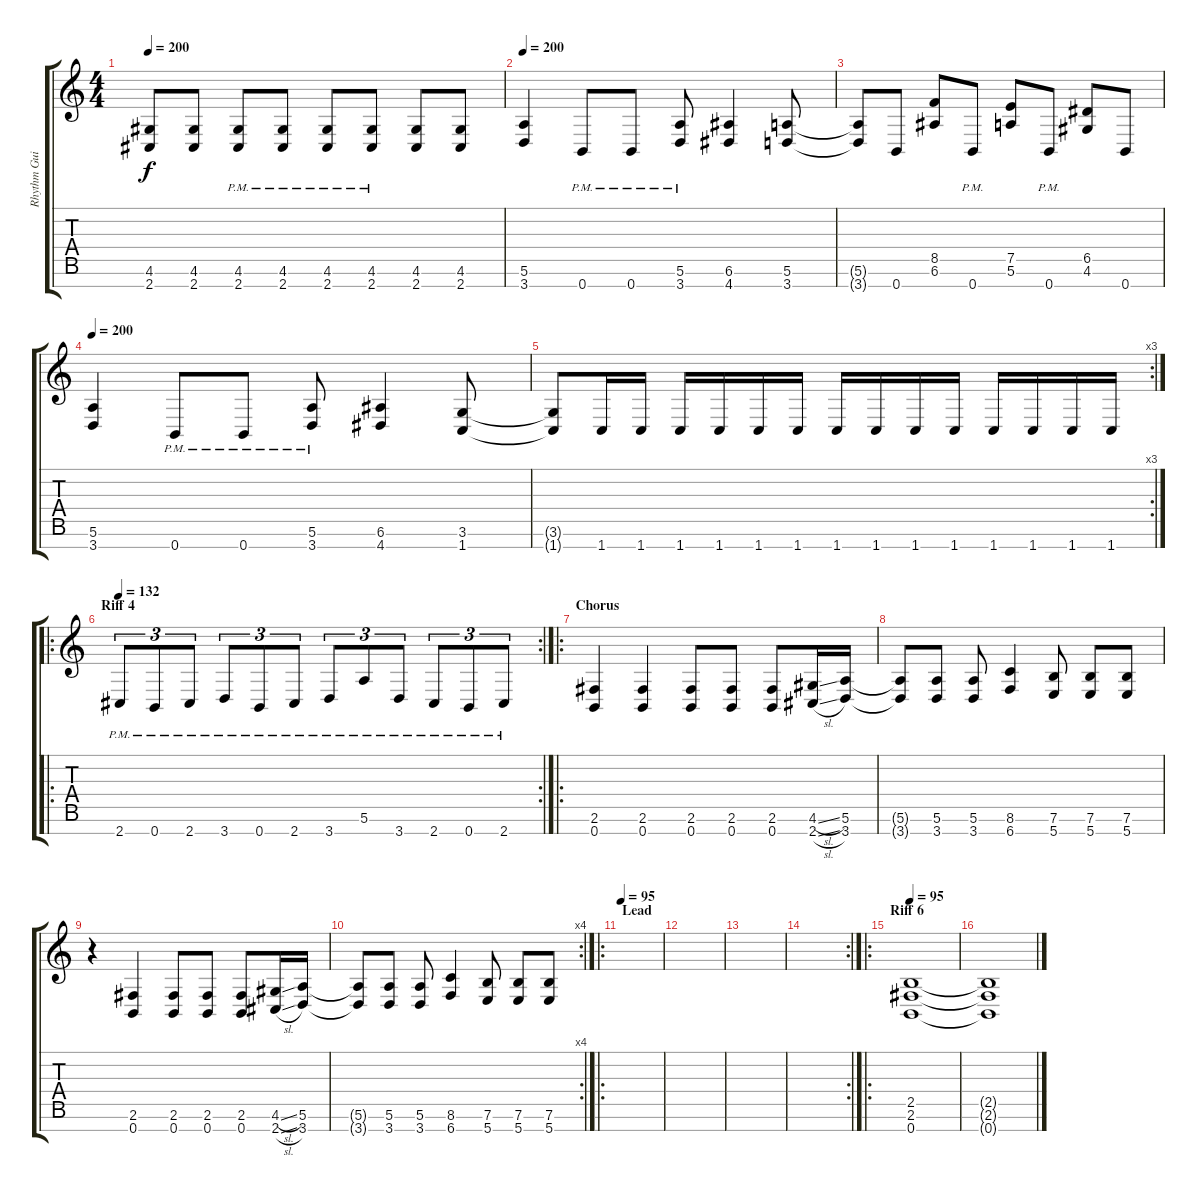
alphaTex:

\track ("Rhythm Guitar R" "Rhythm Gui") {instrument overdrivenguitar}
\staff {score tabs}
\tuning (E4 B3 G3 D3 A2 E2 B1) {hide}
\ts (4 4)
\tempo 200
\clef g2
\ks c
(4.6{t} 2.7{t}).8{dy f} (4.6 2.7).8 (4.6{pm} 2.7{pm}).8 (4.6{pm} 2.7{pm}).8 (4.6{pm} 2.7{pm}).8 (4.6{pm} 2.7).8 (4.6 2.7).8 (4.6 2.7).8 |
\tempo 200
(5.6 3.7).4 0.7{pm}.8 0.7{pm}.8 (5.6{pm} 3.7{pm}).8 (6.6 4.7).4 (5.6 3.7).8 |
(5.6{t} 3.7{t}).8 0.7.8 (8.5 6.6).8 0.7{pm}.8 (7.5 5.6).8 0.7{pm}.8 (6.5 4.6).8 0.7.8 |
\tempo 200
(5.6 3.7).4 0.7{pm}.8 0.7{pm}.8 (5.6{pm} 3.7{pm}).8 (6.6 4.7).4 (3.6 1.7).8 |
\rc 3
(3.6{t} 1.7{t}).8 1.7.16 1.7.16 1.7.16 1.7.16 1.7.16 1.7.16 1.7.16 1.7.16 1.7.16 1.7.16 1.7.16 1.7.16 1.7.16 1.7.16 |
\ro
\rc 2
\section ("" "Riff 4")
\tempo 132
2.7{pm}.8{tu (3 2)} 0.7{pm}.8{tu (3 2)} 2.7{pm}.8{tu (3 2)} 3.7{pm}.8{tu (3 2)} 0.7{pm}.8{tu (3 2)} 2.7{pm}.8{tu (3 2)} 3.7{pm}.8{tu (3 2)} 5.6{pm}.8{tu (3 2)} 3.7{pm}.8{tu (3 2)} 2.7{pm}.8{tu (3 2)} 0.7{pm}.8{tu (3 2)} 2.7{pm}.8{tu (3 2)} |
\ro
\section ("" "Chorus")
(2.6 0.7).4 (2.6 0.7).4 (2.6 0.7).8 (2.6 0.7).8 (2.6 0.7).8 (4.6{sl} 2.7{sl}).16 (5.6 3.7).16 |
(5.6{t} 3.7{t}).8 (5.6 3.7).8 (5.6 3.7).8 (8.6 6.7).4 (7.6 5.7).8 (7.6 5.7).8 (7.6 5.7).8 |
r.4 (2.6 0.7).4 (2.6 0.7).8 (2.6 0.7).8 (2.6 0.7).8 (4.6{sl} 2.7{sl}).16 (5.6 3.7).16 |
\rc 4
(5.6{t} 3.7{t}).8 (5.6 3.7).8 (5.6 3.7).8 (8.6 6.7).4 (7.6 5.7).8 (7.6 5.7).8 (7.6 5.7).8 |
\ro
\section ("" "Lead")
\tempo 95
|
|
|
\rc 2
|
\ro
\section ("" "Riff 6")
\tempo 95
(2.5 2.6 0.7).1 |
(2.5{t} 2.6{t} 0.7{t}).1
